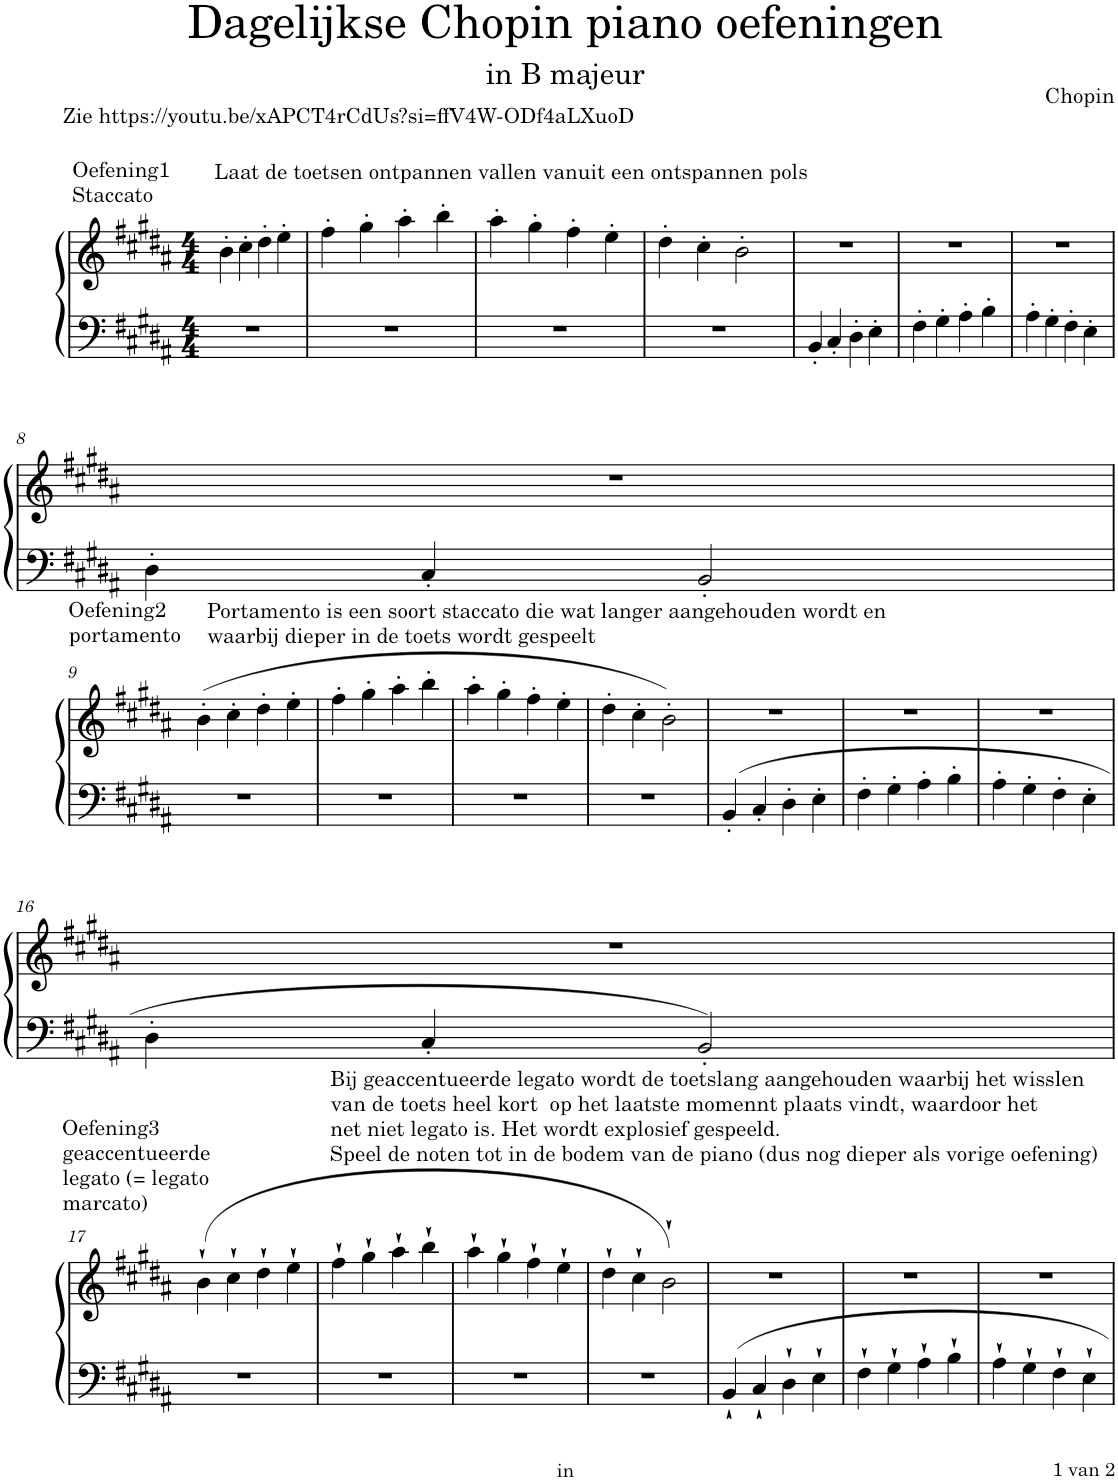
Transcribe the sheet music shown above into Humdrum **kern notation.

**kern	**kern
*part1	*part1
*staff2	*staff1
*I"Piano	*
*I'Pno.	*
*clefF4	*clefG2
*k[f#c#g#d#a#]	*k[f#c#g#d#a#]
*M4/4	*M4/4
=1	=1
!	!LO:TX:a:t=Zie https&colon;//youtu.be/xAPCT4rCdUs?si=ffV4W-ODf4aLXuoD
!	!LO:TX:a:t=Oefening1
!	!LO:TX:a:t=Staccato
!	!LO:TX:a:t=Laat de toetsen ontpannen vallen vanuit een ontspannen pols
1r	4b'\
.	4cc#'\
.	4dd#'\
.	4ee'\
=2	=2
1r	4ff#'\
.	4gg#'\
.	4aa#'\
.	4bb'\
=3	=3
1r	4aa#'\
.	4gg#'\
.	4ff#'\
.	4ee'\
=4	=4
1r	4dd#'\
.	4cc#'\
.	2b'\
=5	=5
4BB'/	1r
4C#'/	.
4D#'\	.
4E'\	.
=6	=6
4F#'\	1r
4G#'\	.
4A#'\	.
4B'\	.
=7	=7
4A#'\	1r
4G#'\	.
4F#'\	.
4E'\	.
!!LO:LB:g=z
=8	=8
4D#'\	1r
4C#'/	.
2BB'/	.
!!LO:LB:g=z
=9	=9
!	!LO:TX:a:t=Portamento is een soort staccato die wat langer aangehouden wordt en
!	!LO:TX:a:t=waarbij dieper in de toets wordt gespeelt
1r	(4b'\
.	4cc#'\
.	4dd#'\
.	4ee'\
=10	=10
1r	4ff#'\
.	4gg#'\
.	4aa#'\
.	4bb'\
=11	=11
1r	4aa#'\
.	4gg#'\
.	4ff#'\
.	4ee'\
=12	=12
1r	4dd#'\
.	4cc#'\
.	2b'\)
=13	=13
4BB'/	1r
4C#'/	.
4D#'\	.
4E'\	.
=14	=14
4F#'\	1r
4G#'\	.
4A#'\	.
4B'\	.
=15	=15
4A#'\	1r
4G#'\	.
4F#'\	.
4E'\	.
!!LO:LB:g=z
=16	=16
4D#'\	1r
4C#'/	.
2BB'/	.
!!LO:LB:g=z
=17	=17
!	!LO:TX:a:t=Bij geaccentueerde legato wordt de toetslang aangehouden waarbij het wisslen
!	!LO:TX:a:t=van de toets heel kort  op het laatste momennt plaats vindt, waardoor het
!	!LO:TX:a:t=net niet legato is. Het wordt explosief gespeeld.
!	!LO:TX:a:t=Speel de noten tot in de bodem van de piano (dus nog dieper als vorige oefening)
1r	(4b`\
.	4cc#`\
.	4dd#`\
.	4ee`\
=18	=18
1r	4ff#`\
.	4gg#`\
.	4aa#`\
.	4bb`\
=19	=19
1r	4aa#`\
.	4gg#`\
.	4ff#`\
.	4ee`\
=20	=20
1r	4dd#`\
.	4cc#`\
.	2b`\)
=21	=21
4BB`/	1r
4C#`/	.
4D#`\	.
4E`\	.
=22	=22
4F#`\	1r
4G#`\	.
4A#`\	.
4B`\	.
=23	=23
4A#`\	1r
4G#`\	.
4F#`\	.
4E`\	.
=	=
*-	*-
